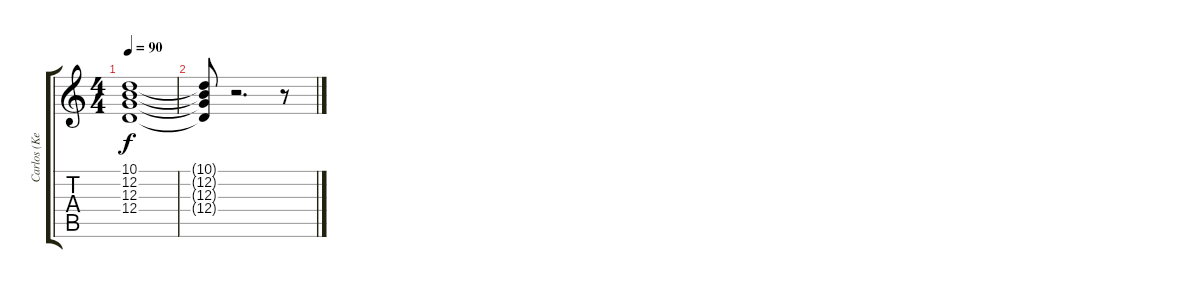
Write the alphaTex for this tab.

\track ("Carlos (Keys)" "Carlos (Ke") {instrument churchorgan}
\staff {score tabs}
\tuning (E4 B3 G3 D3 A2 E2) {hide}
\ts (4 4)
\tempo 90
\clef g2
\ks c
(10.1 12.2{t} 12.3{t} 12.4{t}).1{dy f} |
(10.1{t} 12.2{t} 12.3{t} 12.4{t}).8 r.2{d} r.8
